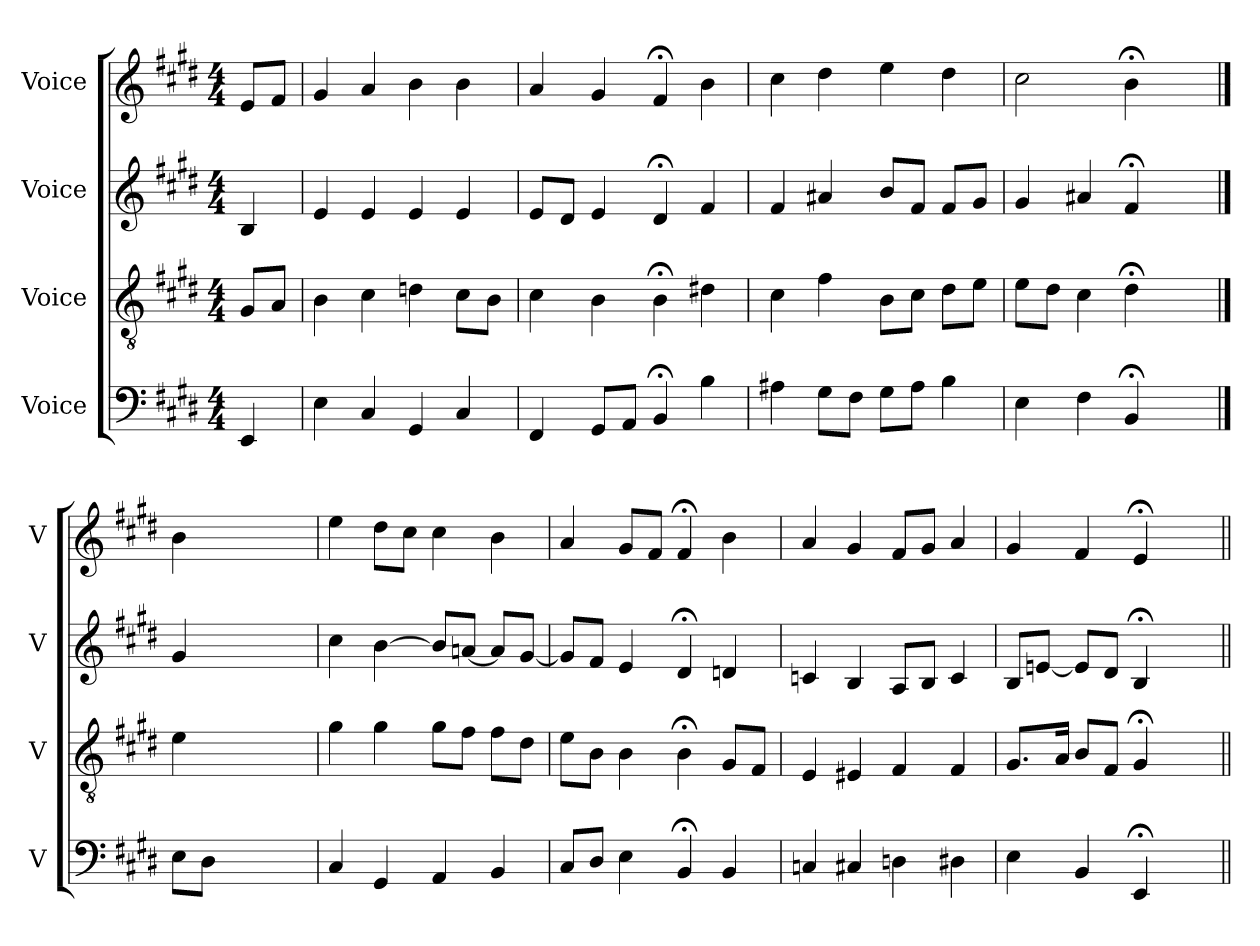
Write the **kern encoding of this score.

**kern	**kern	**kern	**kern
*part4	*part3	*part2	*part1
*staff4	*staff3	*staff2	*staff1
*I"Voice	*I"Voice	*I"Voice	*I"Voice
*I'V	*I'V	*I'V	*I'V
*clefF4	*clefGv2	*clefG2	*clefG2
*k[f#c#g#d#]	*k[f#c#g#d#]	*k[f#c#g#d#]	*k[f#c#g#d#]
*M4/4	*M4/4	*M4/4	*M4/4
*MM100	*MM100	*MM100	*MM100
=	=	=	=
4EE/	8G#/L	4B/	8e/L
.	8A/J	.	8f#/J
=1	=1	=1	=1
4E\	4B\	4e/	4g#/
4C#/	4c#\	4e/	4a/
4GG#/	4dn\	4e/	4b\
4C#/	8c#\L	4e/	4b\
.	8B\J	.	.
=2	=2	=2	=2
4FF#/	4c#\	8e/L	4a/
.	.	8d#/J	.
8GG#/L	4B\	4e/	4g#/
8AA/J	.	.	.
4BB;/	4B;\	4d#;/	4f#;/
4B\	4d#X\	4f#/	4b\
=3	=3	=3	=3
4A#X\	4c#\	4f#/	4cc#\
8G#\L	4f#\	4a#X/	4dd#\
8F#\J	.	.	.
8G#\L	8B\L	8b/L	4ee\
8A#\J	8c#\J	8f#/J	.
4B\	8d#\L	8f#/L	4dd#\
.	8e\J	8g#/J	.
=4	=4	=4	=4
4E\	8e\L	4g#/	2cc#\
.	8d#\J	.	.
4F#\	4c#\	4a#X/	.
4BB;/	4d#;\	4f#;/	4b;\
4ryy	4ryy	4ryy	4ryy
!!LO:LB:g=z
==	==	==	==
8E\L	4e\	4g#/	4b\
8D#\J	.	.	.
2.ryy	2.ryy	2.ryy	2.ryy
=5	=5	=5	=5
4C#/	4g#\	4cc#\	4ee\
4GG#/	4g#\	[4b\	8dd#\L
.	.	.	8cc#\J
4AA/	8g#\L	8b/L]	4cc#\
.	8f#\J	[8an/J	.
4BB/	8f#\L	8a/L]	4b\
.	8d#\J	[8g#/J	.
=6	=6	=6	=6
8C#/L	8e\L	8g#/L]	4a/
8D#/J	8B\J	8f#/J	.
4E\	4B\	4e/	8g#/L
.	.	.	8f#/J
4BB;/	4B;\	4d#;/	4f#;/
4BB/	8G#/L	4dn/	4b\
.	8F#/J	.	.
=7	=7	=7	=7
4Cn/	4E/	4cn/	4a/
4C#X/	4E#X/	4B/	4g#/
4Dn\	4F#/	8A/L	8f#/L
.	.	8B/J	8g#/J
4D#X\	4F#/	4c/	4a/
=8	=8	=8	=8
4E\	8.G#/L	8B/L	4g#/
.	.	[8en/J	.
.	16A/Jk	.	.
4BB/	8B/L	8e/L]	4f#/
.	8F#/J	8d#/J	.
4EE;/	4G#;/	4B;/	4e;/
4ryy	4ryy	4ryy	4ryy
=||	=||	=||	=||
*-	*-	*-	*-
